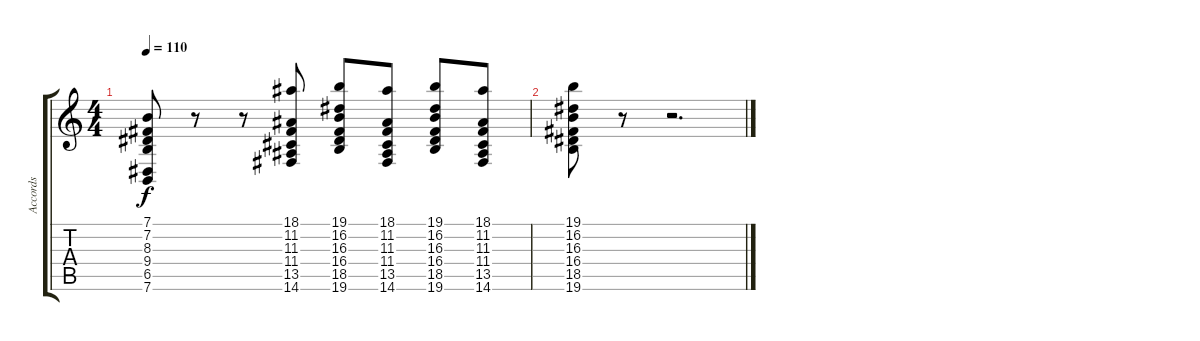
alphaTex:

\track ("Accords" "Accords") {instrument stringensemble1}
\staff {score tabs}
\tuning (E4 B3 G3 D3 A2 E2) {hide}
\ts (4 4)
\tempo 110
\clef g2
\ks c
(7.1 7.2 8.3 9.4 6.5 7.6).8{dy f} r.8 r.8 (18.1 11.2 11.3 11.4 13.5 14.6).8 (19.1 16.2 16.3 16.4 18.5 19.6).8 (18.1 11.2 11.3 11.4 13.5 14.6).8 (19.1 16.2 16.3 16.4 18.5 19.6).8 (18.1 11.2 11.3 11.4 13.5 14.6).8 |
(19.1 16.2 16.3 16.4 18.5 19.6).8 r.8 r.2{d}
